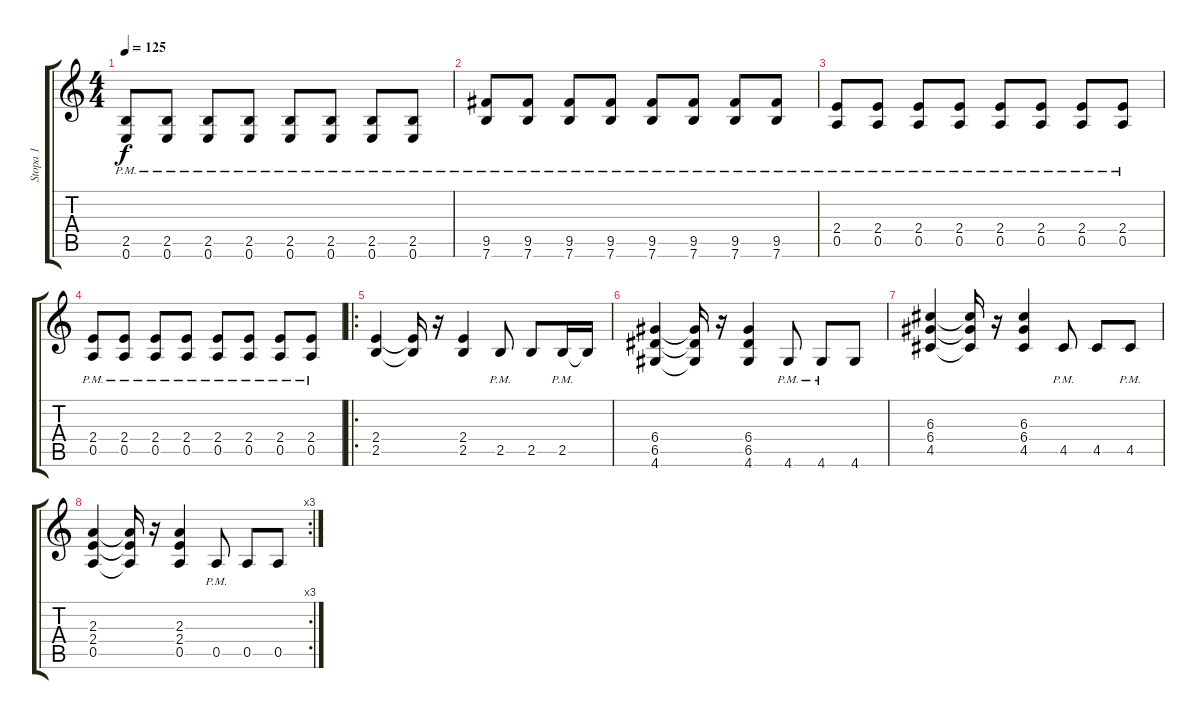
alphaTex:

\track ("Stopa 1" "Stopa 1") {instrument overdrivenguitar}
\staff {score tabs}
\tuning (E4 B3 G3 D3 A2 E2) {hide}
\ts (4 4)
\tempo 125
\clef g2
\ks c
(2.5{pm} 0.6{pm}).8{dy f} (2.5{pm} 0.6{pm}).8 (2.5{pm} 0.6{pm}).8 (2.5{pm} 0.6{pm}).8 (2.5{pm} 0.6{pm}).8 (2.5{pm} 0.6{pm}).8 (2.5{pm} 0.6{pm}).8 (2.5{pm} 0.6{pm}).8 |
(9.5{pm} 7.6{pm}).8 (9.5{pm} 7.6{pm}).8 (9.5{pm} 7.6{pm}).8 (9.5{pm} 7.6{pm}).8 (9.5{pm} 7.6{pm}).8 (9.5{pm} 7.6{pm}).8 (9.5{pm} 7.6{pm}).8 (9.5{pm} 7.6{pm}).8 |
(2.4{pm} 0.5{pm}).8 (2.4{pm} 0.5{pm}).8 (2.4{pm} 0.5{pm}).8 (2.4{pm} 0.5{pm}).8 (2.4{pm} 0.5{pm}).8 (2.4{pm} 0.5{pm}).8 (2.4{pm} 0.5{pm}).8 (2.4{pm} 0.5{pm}).8 |
(2.4{pm} 0.5{pm}).8 (2.4{pm} 0.5{pm}).8 (2.4{pm} 0.5{pm}).8 (2.4{pm} 0.5{pm}).8 (2.4{pm} 0.5{pm}).8 (2.4{pm} 0.5{pm}).8 (2.4{pm} 0.5{pm}).8 (2.4{pm} 0.5{pm}).8 |
\ro
(2.4 2.5).4 (2.4{t} 2.5{t}).16 r.16 (2.4 2.5).4 2.5{pm}.8 2.5.8 2.5{pm}.16 2.5{t}.16 |
(6.4 6.5 4.6).4 (6.4{t} 6.5{t} 4.6{t}).16 r.16 (6.4 6.5 4.6).4 4.6{pm}.8 4.6{pm}.8 4.6.8 |
(6.3 6.4 4.5).4 (6.3{t} 6.4{t} 4.5{t}).16 r.16 (6.3 6.4 4.5).4 4.5{pm}.8 4.5.8 4.5{pm}.8 |
\rc 3
(2.3 2.4 0.5).4 (2.3{t} 2.4{t} 0.5{t}).16 r.16 (2.3 2.4 0.5).4 0.5{pm}.8 0.5.8 0.5.8
